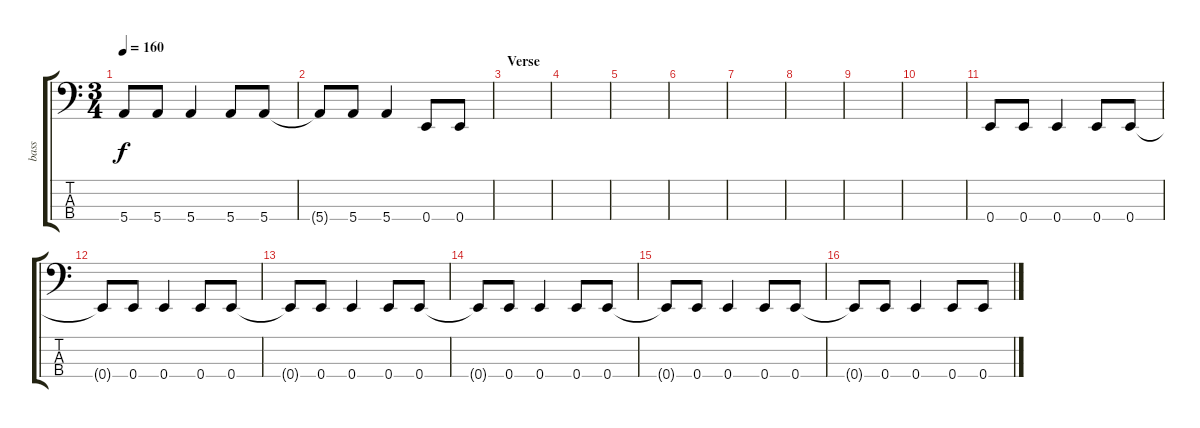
\track ("bass" "bass") {instrument electricbassfinger}
\staff {score tabs}
\tuning (G2 D2 A1 E1) {hide}
\ts (3 4)
\tempo 160
\clef f4
\ks c
5.4{t}.8{dy f} 5.4.8 5.4.4 5.4.8 5.4.8 |
5.4{t}.8 5.4.8 5.4.4 0.4.8 0.4.8 |
\section ("" "Verse")
|
|
|
|
|
|
|
|
0.4.8 0.4.8 0.4.4 0.4.8 0.4.8 |
0.4{t}.8 0.4.8 0.4.4 0.4.8 0.4.8 |
0.4{t}.8 0.4.8 0.4.4 0.4.8 0.4.8 |
0.4{t}.8 0.4.8 0.4.4 0.4.8 0.4.8 |
0.4{t}.8 0.4.8 0.4.4 0.4.8 0.4.8 |
0.4{t}.8 0.4.8 0.4.4 0.4.8 0.4.8
